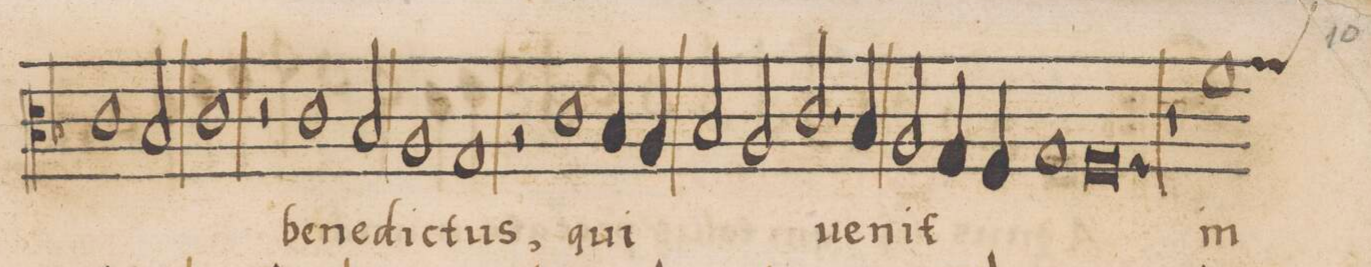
**kern	**text
*I"TENOR	*
*clefC3	*
*k[b-]	*
*met(C|)	*
*M2/1	*
1c	.
2B-/	.
=90-	=90-
1c	.
2r	.
1c\	-be-
=91-	=91-
2B-/	-ne-
1A	-dic-
=92-	=92-
1G	-tus,
2r	.
1c\	qui
=93-	=93-
4B-/	.
4A/	.
2B-/	.
2A/	.
=94-	=94-
2.c/	ve-
4B-/	.
2A/	-nit
4G/	.
4F/	.
=95-	=95-
1G	.
0.F	.
=96-	=96-
=97-	=97-
1r	.
*custos:g	*
1f	in
=98-	=98-
*-	*-
